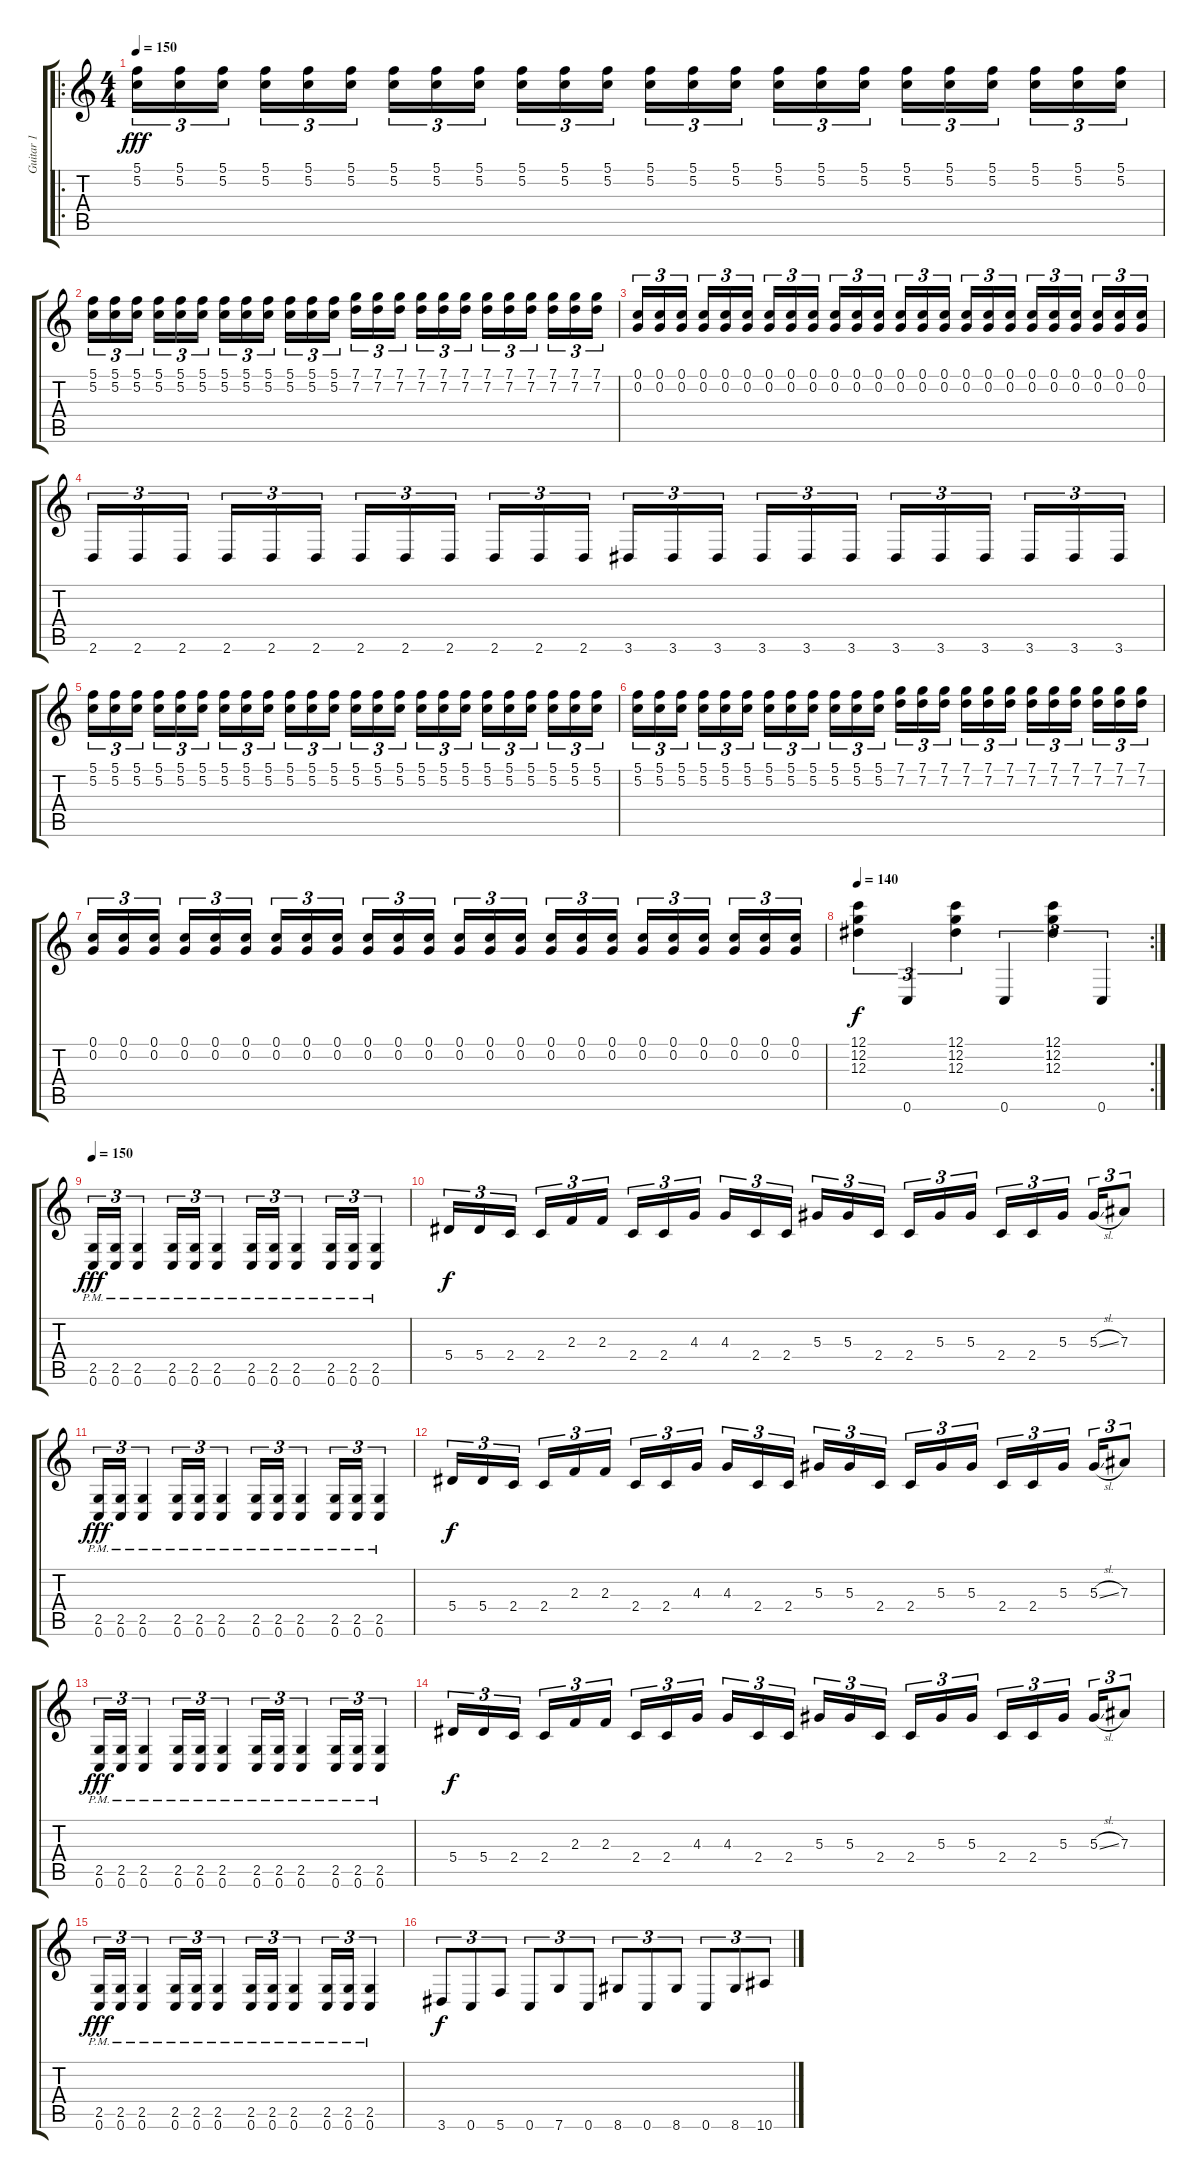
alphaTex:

\track ("Guitar 1" "Guitar 1") {instrument distortionguitar}
\staff {score tabs}
\tuning (C4 G3 Eb3 Bb2 F2 C2) {hide}
\ro
\ts (4 4)
\tempo 150
\clef g2
\ks c
(5.1 5.2).16{tu (3 2) dy fff} (5.1 5.2).16{tu (3 2)} (5.1 5.2).16{tu (3 2) beam splitsecondary} (5.1 5.2).16{tu (3 2)} (5.1 5.2).16{tu (3 2)} (5.1 5.2).16{tu (3 2)} (5.1 5.2).16{tu (3 2)} (5.1 5.2).16{tu (3 2)} (5.1 5.2).16{tu (3 2) beam splitsecondary} (5.1 5.2).16{tu (3 2)} (5.1 5.2).16{tu (3 2)} (5.1 5.2).16{tu (3 2)} (5.1 5.2).16{tu (3 2)} (5.1 5.2).16{tu (3 2)} (5.1 5.2).16{tu (3 2) beam splitsecondary} (5.1 5.2).16{tu (3 2)} (5.1 5.2).16{tu (3 2)} (5.1 5.2).16{tu (3 2)} (5.1 5.2).16{tu (3 2)} (5.1 5.2).16{tu (3 2)} (5.1 5.2).16{tu (3 2) beam splitsecondary} (5.1 5.2).16{tu (3 2)} (5.1 5.2).16{tu (3 2)} (5.1 5.2).16{tu (3 2)} |
(5.1 5.2).16{tu (3 2)} (5.1 5.2).16{tu (3 2)} (5.1 5.2).16{tu (3 2) beam splitsecondary} (5.1 5.2).16{tu (3 2)} (5.1 5.2).16{tu (3 2)} (5.1 5.2).16{tu (3 2)} (5.1 5.2).16{tu (3 2)} (5.1 5.2).16{tu (3 2)} (5.1 5.2).16{tu (3 2) beam splitsecondary} (5.1 5.2).16{tu (3 2)} (5.1 5.2).16{tu (3 2)} (5.1 5.2).16{tu (3 2)} (7.1 7.2).16{tu (3 2)} (7.1 7.2).16{tu (3 2)} (7.1 7.2).16{tu (3 2) beam splitsecondary} (7.1 7.2).16{tu (3 2)} (7.1 7.2).16{tu (3 2)} (7.1 7.2).16{tu (3 2)} (7.1 7.2).16{tu (3 2)} (7.1 7.2).16{tu (3 2)} (7.1 7.2).16{tu (3 2) beam splitsecondary} (7.1 7.2).16{tu (3 2)} (7.1 7.2).16{tu (3 2)} (7.1 7.2).16{tu (3 2)} |
(0.1 0.2).16{tu (3 2)} (0.1 0.2).16{tu (3 2)} (0.1 0.2).16{tu (3 2) beam splitsecondary} (0.1 0.2).16{tu (3 2)} (0.1 0.2).16{tu (3 2)} (0.1 0.2).16{tu (3 2)} (0.1 0.2).16{tu (3 2)} (0.1 0.2).16{tu (3 2)} (0.1 0.2).16{tu (3 2) beam splitsecondary} (0.1 0.2).16{tu (3 2)} (0.1 0.2).16{tu (3 2)} (0.1 0.2).16{tu (3 2)} (0.1 0.2).16{tu (3 2)} (0.1 0.2).16{tu (3 2)} (0.1 0.2).16{tu (3 2) beam splitsecondary} (0.1 0.2).16{tu (3 2)} (0.1 0.2).16{tu (3 2)} (0.1 0.2).16{tu (3 2)} (0.1 0.2).16{tu (3 2)} (0.1 0.2).16{tu (3 2)} (0.1 0.2).16{tu (3 2) beam splitsecondary} (0.1 0.2).16{tu (3 2)} (0.1 0.2).16{tu (3 2)} (0.1 0.2).16{tu (3 2)} |
2.6.16{tu (3 2)} 2.6.16{tu (3 2)} 2.6.16{tu (3 2) beam splitsecondary} 2.6.16{tu (3 2)} 2.6.16{tu (3 2)} 2.6.16{tu (3 2)} 2.6.16{tu (3 2)} 2.6.16{tu (3 2)} 2.6.16{tu (3 2) beam splitsecondary} 2.6.16{tu (3 2)} 2.6.16{tu (3 2)} 2.6.16{tu (3 2)} 3.6.16{tu (3 2)} 3.6.16{tu (3 2)} 3.6.16{tu (3 2) beam splitsecondary} 3.6.16{tu (3 2)} 3.6.16{tu (3 2)} 3.6.16{tu (3 2)} 3.6.16{tu (3 2)} 3.6.16{tu (3 2)} 3.6.16{tu (3 2) beam splitsecondary} 3.6.16{tu (3 2)} 3.6.16{tu (3 2)} 3.6.16{tu (3 2)} |
(5.1 5.2).16{tu (3 2)} (5.1 5.2).16{tu (3 2)} (5.1 5.2).16{tu (3 2) beam splitsecondary} (5.1 5.2).16{tu (3 2)} (5.1 5.2).16{tu (3 2)} (5.1 5.2).16{tu (3 2)} (5.1 5.2).16{tu (3 2)} (5.1 5.2).16{tu (3 2)} (5.1 5.2).16{tu (3 2) beam splitsecondary} (5.1 5.2).16{tu (3 2)} (5.1 5.2).16{tu (3 2)} (5.1 5.2).16{tu (3 2)} (5.1 5.2).16{tu (3 2)} (5.1 5.2).16{tu (3 2)} (5.1 5.2).16{tu (3 2) beam splitsecondary} (5.1 5.2).16{tu (3 2)} (5.1 5.2).16{tu (3 2)} (5.1 5.2).16{tu (3 2)} (5.1 5.2).16{tu (3 2)} (5.1 5.2).16{tu (3 2)} (5.1 5.2).16{tu (3 2) beam splitsecondary} (5.1 5.2).16{tu (3 2)} (5.1 5.2).16{tu (3 2)} (5.1 5.2).16{tu (3 2)} |
(5.1 5.2).16{tu (3 2)} (5.1 5.2).16{tu (3 2)} (5.1 5.2).16{tu (3 2) beam splitsecondary} (5.1 5.2).16{tu (3 2)} (5.1 5.2).16{tu (3 2)} (5.1 5.2).16{tu (3 2)} (5.1 5.2).16{tu (3 2)} (5.1 5.2).16{tu (3 2)} (5.1 5.2).16{tu (3 2) beam splitsecondary} (5.1 5.2).16{tu (3 2)} (5.1 5.2).16{tu (3 2)} (5.1 5.2).16{tu (3 2)} (7.1 7.2).16{tu (3 2)} (7.1 7.2).16{tu (3 2)} (7.1 7.2).16{tu (3 2) beam splitsecondary} (7.1 7.2).16{tu (3 2)} (7.1 7.2).16{tu (3 2)} (7.1 7.2).16{tu (3 2)} (7.1 7.2).16{tu (3 2)} (7.1 7.2).16{tu (3 2)} (7.1 7.2).16{tu (3 2) beam splitsecondary} (7.1 7.2).16{tu (3 2)} (7.1 7.2).16{tu (3 2)} (7.1 7.2).16{tu (3 2)} |
(0.1 0.2).16{tu (3 2)} (0.1 0.2).16{tu (3 2)} (0.1 0.2).16{tu (3 2) beam splitsecondary} (0.1 0.2).16{tu (3 2)} (0.1 0.2).16{tu (3 2)} (0.1 0.2).16{tu (3 2)} (0.1 0.2).16{tu (3 2)} (0.1 0.2).16{tu (3 2)} (0.1 0.2).16{tu (3 2) beam splitsecondary} (0.1 0.2).16{tu (3 2)} (0.1 0.2).16{tu (3 2)} (0.1 0.2).16{tu (3 2)} (0.1 0.2).16{tu (3 2)} (0.1 0.2).16{tu (3 2)} (0.1 0.2).16{tu (3 2) beam splitsecondary} (0.1 0.2).16{tu (3 2)} (0.1 0.2).16{tu (3 2)} (0.1 0.2).16{tu (3 2)} (0.1 0.2).16{tu (3 2)} (0.1 0.2).16{tu (3 2)} (0.1 0.2).16{tu (3 2) beam splitsecondary} (0.1 0.2).16{tu (3 2)} (0.1 0.2).16{tu (3 2)} (0.1 0.2).16{tu (3 2)} |
\rc 2
\tempo 140
(12.1 12.2 12.3).4{tu (3 2) dy f} 0.6.4{tu (3 2)} (12.1 12.2 12.3).4{tu (3 2)} 0.6.4{tu (3 2)} (12.1 12.2 12.3).4{tu (3 2)} 0.6.4{tu (3 2)} |
\tempo 150
(2.5{pm} 0.6{pm}).16{tu (3 2) dy fff} (2.5{pm} 0.6{pm}).16{tu (3 2)} (2.5{pm} 0.6{pm}).4{tu (3 2)} (2.5{pm} 0.6{pm}).16{tu (3 2)} (2.5{pm} 0.6{pm}).16{tu (3 2)} (2.5{pm} 0.6{pm}).4{tu (3 2)} (2.5{pm} 0.6{pm}).16{tu (3 2)} (2.5{pm} 0.6{pm}).16{tu (3 2)} (2.5{pm} 0.6{pm}).4{tu (3 2)} (2.5{pm} 0.6{pm}).16{tu (3 2)} (2.5{pm} 0.6{pm}).16{tu (3 2)} (2.5{pm} 0.6{pm}).4{tu (3 2)} |
5.4.16{tu (3 2) dy f} 5.4.16{tu (3 2)} 2.4.16{tu (3 2) beam splitsecondary} 2.4.16{tu (3 2)} 2.3.16{tu (3 2)} 2.3.16{tu (3 2)} 2.4.16{tu (3 2)} 2.4.16{tu (3 2)} 4.3.16{tu (3 2) beam splitsecondary} 4.3.16{tu (3 2)} 2.4.16{tu (3 2)} 2.4.16{tu (3 2)} 5.3.16{tu (3 2)} 5.3.16{tu (3 2)} 2.4.16{tu (3 2) beam splitsecondary} 2.4.16{tu (3 2)} 5.3.16{tu (3 2)} 5.3.16{tu (3 2)} 2.4.16{tu (3 2)} 2.4.16{tu (3 2)} 5.3.16{tu (3 2) beam splitsecondary} 5.3{sl}.16{tu (3 2)} 7.3.8{tu (3 2)} |
(2.5{pm} 0.6{pm}).16{tu (3 2) dy fff} (2.5{pm} 0.6{pm}).16{tu (3 2)} (2.5{pm} 0.6{pm}).4{tu (3 2)} (2.5{pm} 0.6{pm}).16{tu (3 2)} (2.5{pm} 0.6{pm}).16{tu (3 2)} (2.5{pm} 0.6{pm}).4{tu (3 2)} (2.5{pm} 0.6{pm}).16{tu (3 2)} (2.5{pm} 0.6{pm}).16{tu (3 2)} (2.5{pm} 0.6{pm}).4{tu (3 2)} (2.5{pm} 0.6{pm}).16{tu (3 2)} (2.5{pm} 0.6{pm}).16{tu (3 2)} (2.5{pm} 0.6{pm}).4{tu (3 2)} |
5.4.16{tu (3 2) dy f} 5.4.16{tu (3 2)} 2.4.16{tu (3 2) beam splitsecondary} 2.4.16{tu (3 2)} 2.3.16{tu (3 2)} 2.3.16{tu (3 2)} 2.4.16{tu (3 2)} 2.4.16{tu (3 2)} 4.3.16{tu (3 2) beam splitsecondary} 4.3.16{tu (3 2)} 2.4.16{tu (3 2)} 2.4.16{tu (3 2)} 5.3.16{tu (3 2)} 5.3.16{tu (3 2)} 2.4.16{tu (3 2) beam splitsecondary} 2.4.16{tu (3 2)} 5.3.16{tu (3 2)} 5.3.16{tu (3 2)} 2.4.16{tu (3 2)} 2.4.16{tu (3 2)} 5.3.16{tu (3 2) beam splitsecondary} 5.3{sl}.16{tu (3 2)} 7.3.8{tu (3 2)} |
(2.5{pm} 0.6{pm}).16{tu (3 2) dy fff} (2.5{pm} 0.6{pm}).16{tu (3 2)} (2.5{pm} 0.6{pm}).4{tu (3 2)} (2.5{pm} 0.6{pm}).16{tu (3 2)} (2.5{pm} 0.6{pm}).16{tu (3 2)} (2.5{pm} 0.6{pm}).4{tu (3 2)} (2.5{pm} 0.6{pm}).16{tu (3 2)} (2.5{pm} 0.6{pm}).16{tu (3 2)} (2.5{pm} 0.6{pm}).4{tu (3 2)} (2.5{pm} 0.6{pm}).16{tu (3 2)} (2.5{pm} 0.6{pm}).16{tu (3 2)} (2.5{pm} 0.6{pm}).4{tu (3 2)} |
5.4.16{tu (3 2) dy f} 5.4.16{tu (3 2)} 2.4.16{tu (3 2) beam splitsecondary} 2.4.16{tu (3 2)} 2.3.16{tu (3 2)} 2.3.16{tu (3 2)} 2.4.16{tu (3 2)} 2.4.16{tu (3 2)} 4.3.16{tu (3 2) beam splitsecondary} 4.3.16{tu (3 2)} 2.4.16{tu (3 2)} 2.4.16{tu (3 2)} 5.3.16{tu (3 2)} 5.3.16{tu (3 2)} 2.4.16{tu (3 2) beam splitsecondary} 2.4.16{tu (3 2)} 5.3.16{tu (3 2)} 5.3.16{tu (3 2)} 2.4.16{tu (3 2)} 2.4.16{tu (3 2)} 5.3.16{tu (3 2) beam splitsecondary} 5.3{sl}.16{tu (3 2)} 7.3.8{tu (3 2)} |
(2.5{pm} 0.6{pm}).16{tu (3 2) dy fff} (2.5{pm} 0.6{pm}).16{tu (3 2)} (2.5{pm} 0.6{pm}).4{tu (3 2)} (2.5{pm} 0.6{pm}).16{tu (3 2)} (2.5{pm} 0.6{pm}).16{tu (3 2)} (2.5{pm} 0.6{pm}).4{tu (3 2)} (2.5{pm} 0.6{pm}).16{tu (3 2)} (2.5{pm} 0.6{pm}).16{tu (3 2)} (2.5{pm} 0.6{pm}).4{tu (3 2)} (2.5{pm} 0.6{pm}).16{tu (3 2)} (2.5{pm} 0.6{pm}).16{tu (3 2)} (2.5{pm} 0.6{pm}).4{tu (3 2)} |
3.6.8{tu (3 2) dy f} 0.6.8{tu (3 2)} 5.6.8{tu (3 2)} 0.6.8{tu (3 2)} 7.6.8{tu (3 2)} 0.6.8{tu (3 2)} 8.6.8{tu (3 2)} 0.6.8{tu (3 2)} 8.6.8{tu (3 2)} 0.6.8{tu (3 2)} 8.6.8{tu (3 2)} 10.6.8{tu (3 2)}
